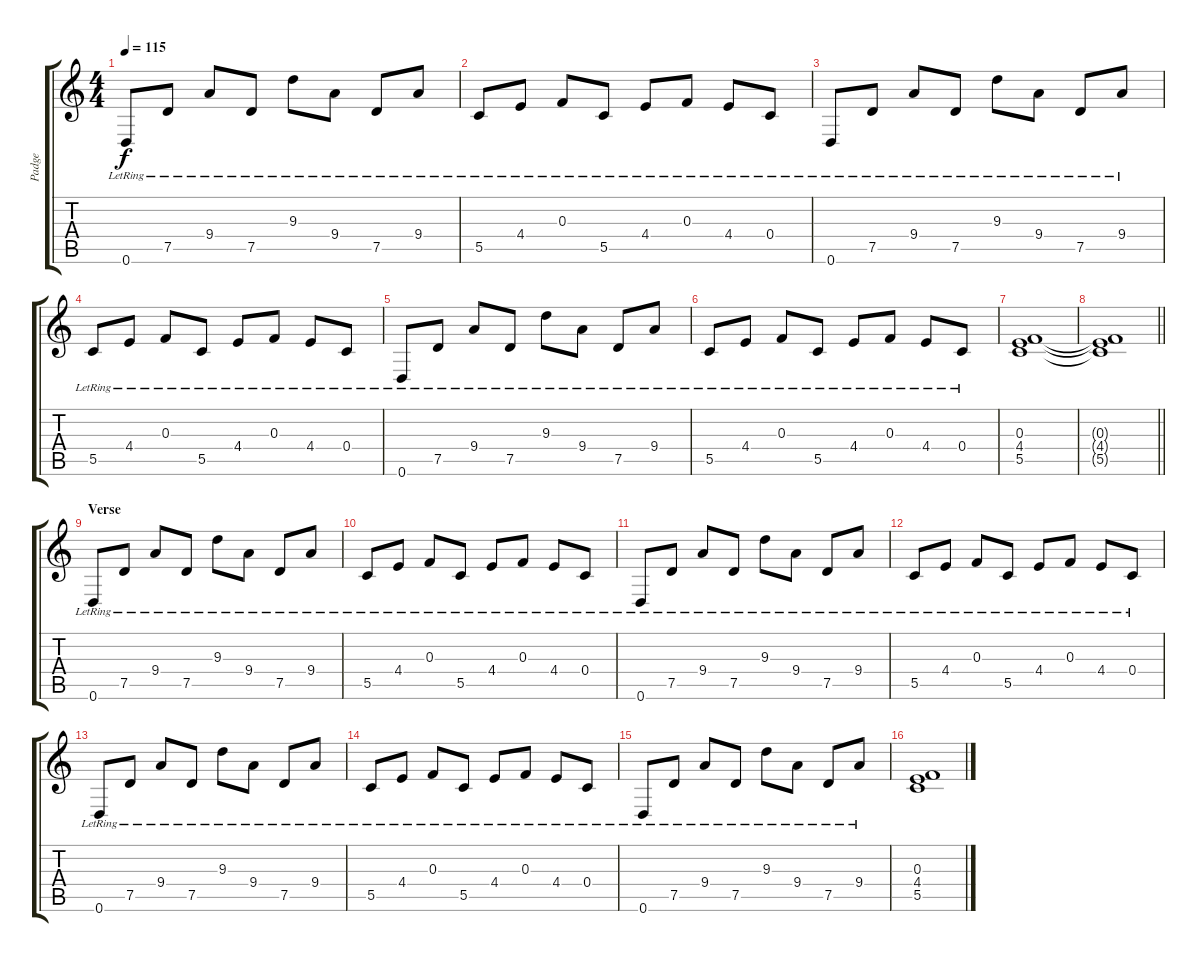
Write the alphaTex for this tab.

\track ("Padge" "Padge") {instrument distortionguitar}
\staff {score tabs}
\tuning (D4 A3 F3 C3 G2 D2) {hide}
\ts (4 4)
\tempo 115
\clef g2
\ks c
0.6{lr}.8{dy f} 7.5{lr}.8 9.4{lr}.8 7.5{lr}.8 9.3{lr}.8 9.4{lr}.8 7.5{lr}.8 9.4{lr}.8 |
5.5{lr}.8 4.4{lr}.8 0.3{lr}.8 5.5{lr}.8 4.4{lr}.8 0.3{lr}.8 4.4{lr}.8 0.4{lr}.8 |
0.6{lr}.8 7.5{lr}.8 9.4{lr}.8 7.5{lr}.8 9.3{lr}.8 9.4{lr}.8 7.5{lr}.8 9.4{lr}.8 |
5.5{lr}.8 4.4{lr}.8 0.3{lr}.8 5.5{lr}.8 4.4{lr}.8 0.3{lr}.8 4.4{lr}.8 0.4{lr}.8 |
0.6{lr}.8 7.5{lr}.8 9.4{lr}.8 7.5{lr}.8 9.3{lr}.8 9.4{lr}.8 7.5{lr}.8 9.4{lr}.8 |
5.5{lr}.8 4.4{lr}.8 0.3{lr}.8 5.5{lr}.8 4.4{lr}.8 0.3{lr}.8 4.4{lr}.8 0.4{lr}.8 |
(0.3 4.4 5.5).1 |
\barLineRight lightlight
(0.3{t} 4.4{t} 5.5{t}).1 |
\section ("" "Verse")
0.6{lr}.8 7.5{lr}.8 9.4{lr}.8 7.5{lr}.8 9.3{lr}.8 9.4{lr}.8 7.5{lr}.8 9.4{lr}.8 |
5.5{lr}.8 4.4{lr}.8 0.3{lr}.8 5.5{lr}.8 4.4{lr}.8 0.3{lr}.8 4.4{lr}.8 0.4{lr}.8 |
0.6{lr}.8 7.5{lr}.8 9.4{lr}.8 7.5{lr}.8 9.3{lr}.8 9.4{lr}.8 7.5{lr}.8 9.4{lr}.8 |
5.5{lr}.8 4.4{lr}.8 0.3{lr}.8 5.5{lr}.8 4.4{lr}.8 0.3{lr}.8 4.4{lr}.8 0.4{lr}.8 |
0.6{lr}.8 7.5{lr}.8 9.4{lr}.8 7.5{lr}.8 9.3{lr}.8 9.4{lr}.8 7.5{lr}.8 9.4{lr}.8 |
5.5{lr}.8 4.4{lr}.8 0.3{lr}.8 5.5{lr}.8 4.4{lr}.8 0.3{lr}.8 4.4{lr}.8 0.4{lr}.8 |
0.6{lr}.8 7.5{lr}.8 9.4{lr}.8 7.5{lr}.8 9.3{lr}.8 9.4{lr}.8 7.5{lr}.8 9.4{lr}.8 |
(0.3 4.4 5.5).1
